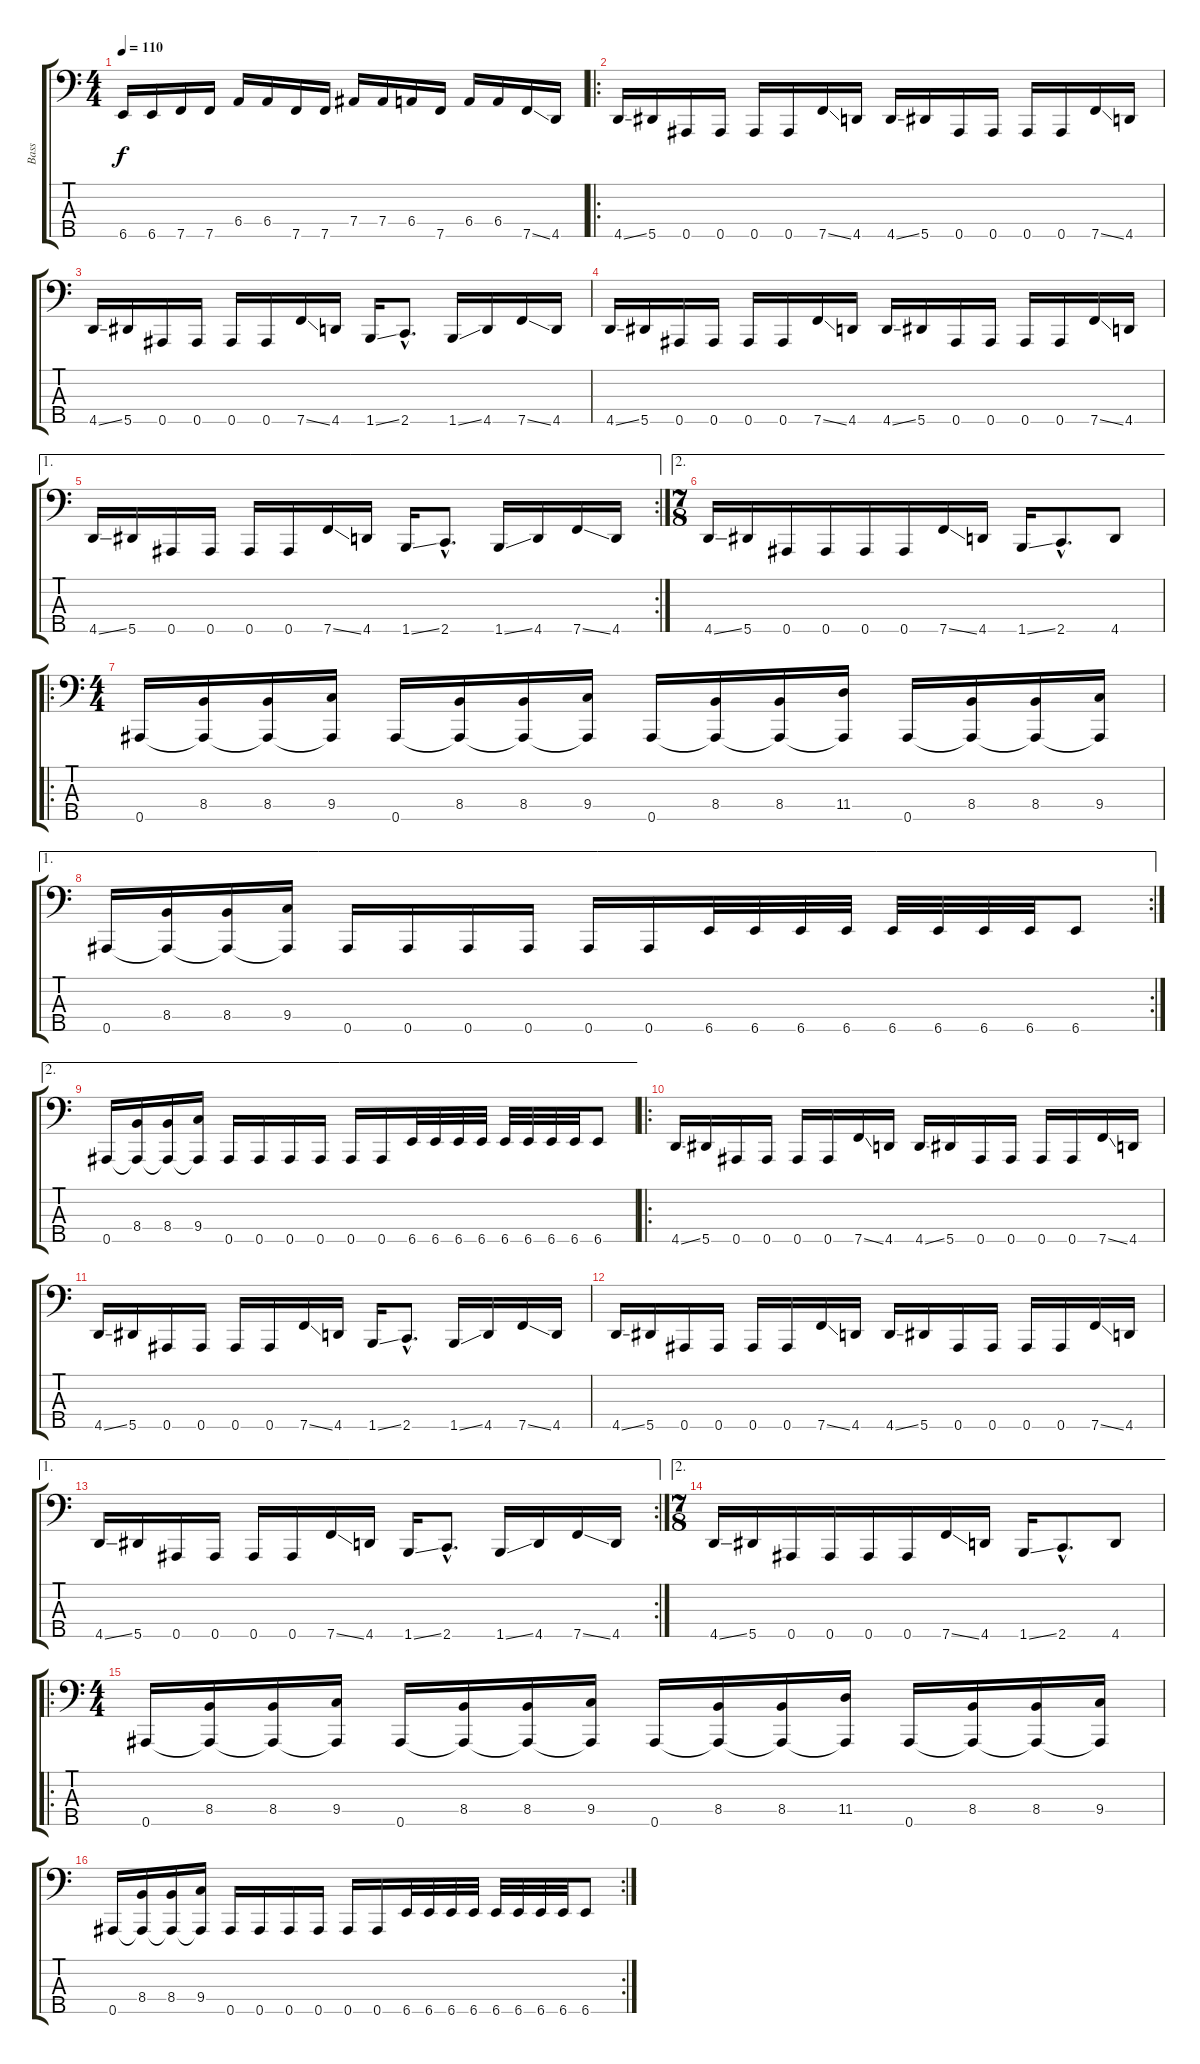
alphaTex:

\track ("Bass" "Bass") {instrument electricbasspick}
\staff {score tabs}
\tuning (Gb2 Db2 Ab1 Eb1 Bb0) {hide}
\ts (4 4)
\tempo 110
\clef f4
\ks c
6.5.16{dy f} 6.5.16 7.5.16 7.5.16 6.4.16 6.4.16 7.5.16 7.5.16 7.4.16 7.4.16 6.4.16 7.5.16 6.4.16 6.4.16 7.5{ss}.16 4.5.16 |
\ro
4.5{ss}.16 5.5.16 0.5.16 0.5.16 0.5.16 0.5.16 7.5{ss}.16 4.5.16 4.5{ss}.16 5.5.16 0.5.16 0.5.16 0.5.16 0.5.16 7.5{ss}.16 4.5.16 |
4.5{ss}.16 5.5.16 0.5.16 0.5.16 0.5.16 0.5.16 7.5{ss}.16 4.5.16 1.5{ss}.16 2.5{hac}.8{d} 1.5{ss}.16 4.5.16 7.5{ss}.16 4.5.16 |
4.5{ss}.16 5.5.16 0.5.16 0.5.16 0.5.16 0.5.16 7.5{ss}.16 4.5.16 4.5{ss}.16 5.5.16 0.5.16 0.5.16 0.5.16 0.5.16 7.5{ss}.16 4.5.16 |
\ae 1
\rc 2
4.5{ss}.16 5.5.16 0.5.16 0.5.16 0.5.16 0.5.16 7.5{ss}.16 4.5.16 1.5{ss}.16 2.5{hac}.8{d} 1.5{ss}.16 4.5.16 7.5{ss}.16 4.5.16 |
\ae 2
\ts (7 8)
4.5{ss}.16 5.5.16 0.5.16 0.5.16 0.5.16 0.5.16 7.5{ss}.16 4.5.16 1.5{ss}.16 2.5{hac}.8{d} 4.5.8 |
\ro
\ts (4 4)
0.5.16 (8.4 0.5{t}).16 (8.4 0.5{t}).16 (9.4 0.5{t}).16 0.5.16 (8.4 0.5{t}).16 (8.4 0.5{t}).16 (9.4 0.5{t}).16 0.5.16 (8.4 0.5{t}).16 (8.4 0.5{t}).16 (11.4 0.5{t}).16 0.5.16 (8.4 0.5{t}).16 (8.4 0.5{t}).16 (9.4 0.5{t}).16 |
\ae 1
\rc 2
0.5.16 (8.4 0.5{t}).16 (8.4 0.5{t}).16 (9.4 0.5{t}).16 0.5.16 0.5.16 0.5.16 0.5.16 0.5.16 0.5.16 6.5.32 6.5.32 6.5.32 6.5.32 6.5.32 6.5.32 6.5.32 6.5.32 6.5.8 |
\ae 2
0.5.16 (8.4 0.5{t}).16 (8.4 0.5{t}).16 (9.4 0.5{t}).16 0.5.16 0.5.16 0.5.16 0.5.16 0.5.16 0.5.16 6.5.32 6.5.32 6.5.32 6.5.32 6.5.32 6.5.32 6.5.32 6.5.32 6.5.8 |
\ro
4.5{ss}.16 5.5.16 0.5.16 0.5.16 0.5.16 0.5.16 7.5{ss}.16 4.5.16 4.5{ss}.16 5.5.16 0.5.16 0.5.16 0.5.16 0.5.16 7.5{ss}.16 4.5.16 |
4.5{ss}.16 5.5.16 0.5.16 0.5.16 0.5.16 0.5.16 7.5{ss}.16 4.5.16 1.5{ss}.16 2.5{hac}.8{d} 1.5{ss}.16 4.5.16 7.5{ss}.16 4.5.16 |
4.5{ss}.16 5.5.16 0.5.16 0.5.16 0.5.16 0.5.16 7.5{ss}.16 4.5.16 4.5{ss}.16 5.5.16 0.5.16 0.5.16 0.5.16 0.5.16 7.5{ss}.16 4.5.16 |
\ae 1
\rc 2
4.5{ss}.16 5.5.16 0.5.16 0.5.16 0.5.16 0.5.16 7.5{ss}.16 4.5.16 1.5{ss}.16 2.5{hac}.8{d} 1.5{ss}.16 4.5.16 7.5{ss}.16 4.5.16 |
\ae 2
\ts (7 8)
4.5{ss}.16 5.5.16 0.5.16 0.5.16 0.5.16 0.5.16 7.5{ss}.16 4.5.16 1.5{ss}.16 2.5{hac}.8{d} 4.5.8 |
\ro
\ts (4 4)
0.5.16 (8.4 0.5{t}).16 (8.4 0.5{t}).16 (9.4 0.5{t}).16 0.5.16 (8.4 0.5{t}).16 (8.4 0.5{t}).16 (9.4 0.5{t}).16 0.5.16 (8.4 0.5{t}).16 (8.4 0.5{t}).16 (11.4 0.5{t}).16 0.5.16 (8.4 0.5{t}).16 (8.4 0.5{t}).16 (9.4 0.5{t}).16 |
\rc 2
0.5.16 (8.4 0.5{t}).16 (8.4 0.5{t}).16 (9.4 0.5{t}).16 0.5.16 0.5.16 0.5.16 0.5.16 0.5.16 0.5.16 6.5.32 6.5.32 6.5.32 6.5.32 6.5.32 6.5.32 6.5.32 6.5.32 6.5.8
